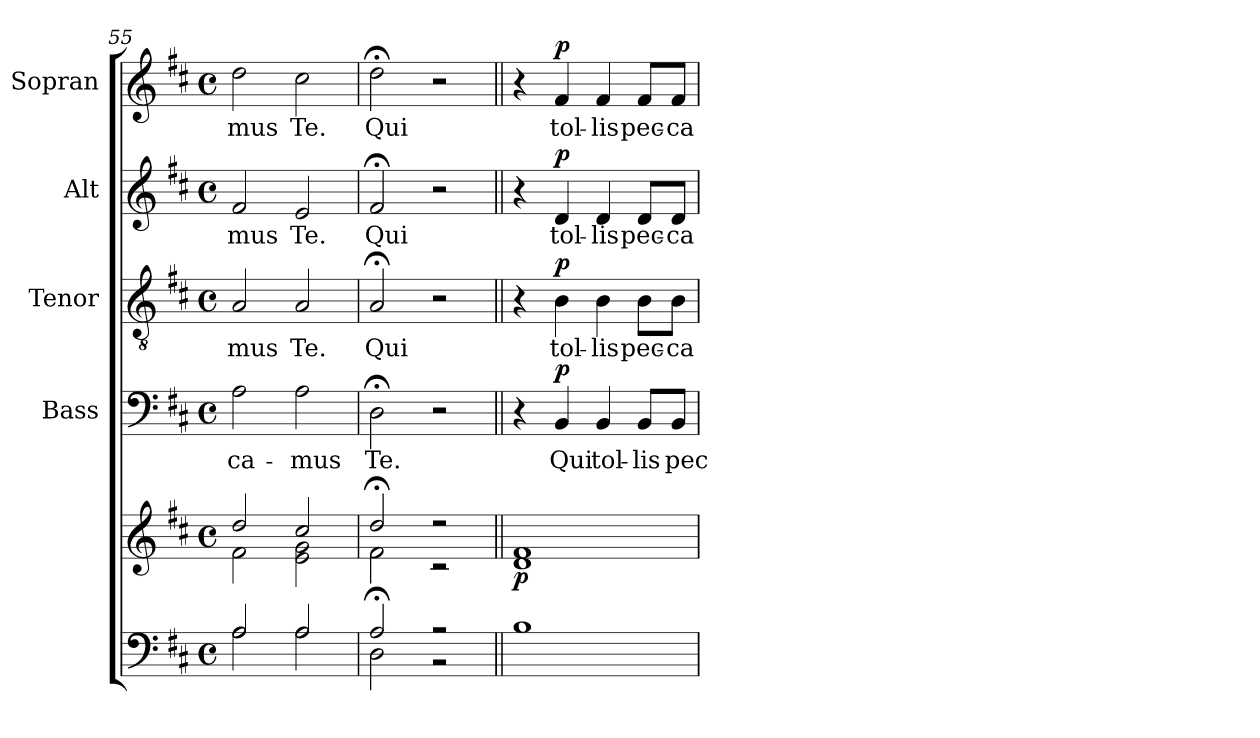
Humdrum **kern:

**kern	**kern	**dynam	**kern	**text	**dynam	**kern	**text	**dynam	**kern	**text	**dynam	**kern	**text	**dynam
*part5	*part5	*part5	*part4	*part4	*part4	*part3	*part3	*part3	*part2	*part2	*part2	*part1	*part1	*part1
*staff6	*staff5	*staff5/6	*staff4	*staff4	*staff4	*staff3	*staff3	*staff3	*staff2	*staff2	*staff2	*staff1	*staff1	*staff1
*	*	*	*I"Bass	*	*	*I"Tenor	*	*	*I"Alt	*	*	*I"Sopran	*	*
*	*	*	*I'B.	*	*	*I'T.	*	*	*I'A.	*	*	*I'S.	*	*
*clefF4	*clefG2	*	*clefF4	*	*	*clefGv2	*	*	*clefG2	*	*	*clefG2	*	*
*k[f#c#]	*k[f#c#]	*	*k[f#c#]	*	*	*k[f#c#]	*	*	*k[f#c#]	*	*	*k[f#c#]	*	*
*D:	*D:	*	*D:	*	*	*D:	*	*	*D:	*	*	*D:	*	*
*M4/4	*M4/4	*	*M4/4	*	*	*M4/4	*	*	*M4/4	*	*	*M4/4	*	*
*met(c)	*met(c)	*	*met(c)	*	*	*met(c)	*	*	*met(c)	*	*	*met(c)	*	*
=55	=55	=55	=55	=55	=55	=55	=55	=55	=55	=55	=55	=55	=55	=55
*^	*^	*	*	*	*	*	*	*	*	*	*	*	*	*
!	!	!	!	!	!	!LO:LY:b	!	!	!LO:LY:b	!	!	!LO:LY:b	!	!	!LO:LY:b	!
2A/	2A\	2dd/	2f#\	.	2A\	-ca-	.	2A/	-mus	.	2f#/	-mus	.	2dd\	-mus	.
!	!	!	!	!	!	!LO:LY:b	!	!	!LO:LY:b	!	!	!LO:LY:b	!	!	!LO:LY:b	!
2A/	2A\	2cc#/	2e\ 2g\	.	2A\	-mus	.	2A/	Te.	.	2e/	Te.	.	2cc#\	Te.	.
=56	=56	=56	=56	=56	=56	=56	=56	=56	=56	=56	=56	=56	=56	=56	=56	=56
!	!	!	!	!	!	!LO:LY:b	!	!	!LO:LY:b	!	!	!LO:LY:b	!	!	!LO:LY:b	!
2A;</	2D\	2dd;</	2f#\	.	2D;<\	Te.	.	2A;</	Qui	.	2f#;</	Qui	.	2dd;<\	Qui	.
2r	2r	2r	2r	.	2r	.	.	2r	.	.	2r	.	.	2r	.	.
=57||	=57||	=57||	=57||	=57||	=57||	=57||	=57||	=57||	=57||	=57||	=57||	=57||	=57||	=57||	=57||	=57||
!	!	!	!	!LO:DY:b	!	!	!	!	!	!	!	!	!	!	!	!
*v	*v	*	*	*	*	*	*	*	*	*	*	*	*	*	*	*
1B	1f#	1d	p	4r	.	.	4r	.	.	4r	.	.	4r	.	.
!	!	!	!	!	!LO:LY:b	!LO:DY:a	!	!LO:LY:b	!LO:DY:a	!	!LO:LY:b	!LO:DY:a	!	!LO:LY:b	!LO:DY:a
.	.	.	.	4BB/	Qui	p	4B\	tol-	p	4d/	tol-	p	4f#/	tol-	p
!	!	!	!	!	!LO:LY:b	!	!	!LO:LY:b	!	!	!LO:LY:b	!	!	!LO:LY:b	!
.	.	.	.	4BB/	tol-	.	4B\	-lis	.	4d/	-lis	.	4f#/	-lis	.
!	!	!	!	!	!LO:LY:b	!	!	!LO:LY:b	!	!	!LO:LY:b	!	!	!LO:LY:b	!
.	.	.	.	8BB/L	-lis	.	8B\L	pec-	.	8d/L	pec-	.	8f#/L	pec-	.
!	!	!	!	!	!LO:LY:b	!	!	!LO:LY:b	!	!	!LO:LY:b	!	!	!LO:LY:b	!
.	.	.	.	8BB/J	pec-	.	8B\J	-ca-	.	8d/J	-ca-	.	8f#/J	-ca-	.
*	*v	*v	*	*	*	*	*	*	*	*	*	*	*	*	*
=	=	=	=	=	=	=	=	=	=	=	=	=	=	=
*-	*-	*-	*-	*-	*-	*-	*-	*-	*-	*-	*-	*-	*-	*-
